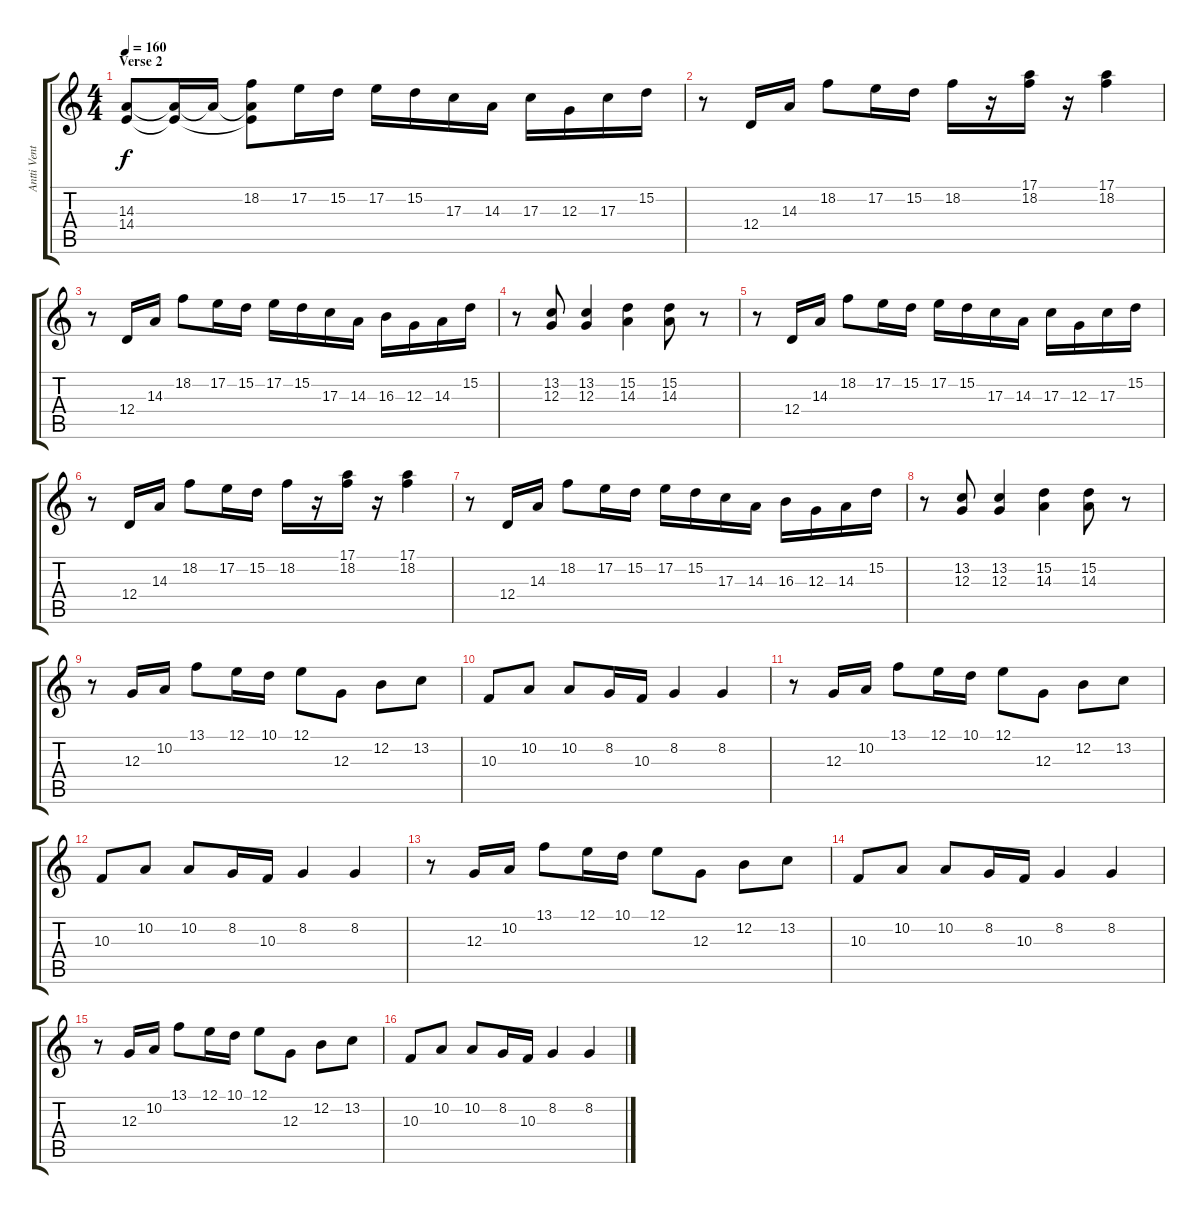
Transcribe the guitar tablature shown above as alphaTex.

\track ("Antti Ventola" "Antti Vent") {instrument accordion}
\staff {score tabs}
\tuning (E4 B3 G3 D3 A2 E2) {hide}
\ts (4 4)
\section ("" "Verse 2")
\tempo 160
\clef g2
\ks c
(14.3 14.4).8{dy f volume 16} (14.3{t} 14.4{t}).16 14.3{t}.16 (18.2 14.3{t} 14.4{t}).8 17.2.16 15.2.16 17.2.16 15.2.16 17.3.16 14.3.16 17.3.16 12.3.16 17.3.16 15.2.16 |
r.8 12.4.16 14.3.16 18.2.8 17.2.16 15.2.16 18.2.16 r.16 (17.1 18.2).16 r.16 (17.1 18.2).4 |
r.8 12.4.16 14.3.16 18.2.8 17.2.16 15.2.16 17.2.16 15.2.16 17.3.16 14.3.16 16.3.16 12.3.16 14.3.16 15.2.16 |
r.8 (13.2 12.3).8 (13.2 12.3).4 (15.2 14.3).4 (15.2 14.3).8 r.8 |
r.8 12.4.16 14.3.16 18.2.8 17.2.16 15.2.16 17.2.16 15.2.16 17.3.16 14.3.16 17.3.16 12.3.16 17.3.16 15.2.16 |
r.8 12.4.16 14.3.16 18.2.8 17.2.16 15.2.16 18.2.16 r.16 (17.1 18.2).16 r.16 (17.1 18.2).4 |
r.8 12.4.16 14.3.16 18.2.8 17.2.16 15.2.16 17.2.16 15.2.16 17.3.16 14.3.16 16.3.16 12.3.16 14.3.16 15.2.16 |
r.8 (13.2 12.3).8 (13.2 12.3).4 (15.2 14.3).4 (15.2 14.3).8 r.8 |
r.8 12.3.16 10.2.16 13.1.8 12.1.16 10.1.16 12.1.8 12.3.8 12.2.8 13.2.8 |
10.3.8 10.2.8 10.2.8 8.2.16 10.3.16 8.2.4 8.2.4 |
r.8 12.3.16 10.2.16 13.1.8 12.1.16 10.1.16 12.1.8 12.3.8 12.2.8 13.2.8 |
10.3.8 10.2.8 10.2.8 8.2.16 10.3.16 8.2.4 8.2.4 |
r.8 12.3.16 10.2.16 13.1.8 12.1.16 10.1.16 12.1.8 12.3.8 12.2.8 13.2.8 |
10.3.8 10.2.8 10.2.8 8.2.16 10.3.16 8.2.4 8.2.4 |
r.8 12.3.16 10.2.16 13.1.8 12.1.16 10.1.16 12.1.8 12.3.8 12.2.8 13.2.8 |
10.3.8 10.2.8 10.2.8 8.2.16 10.3.16 8.2.4 8.2.4
